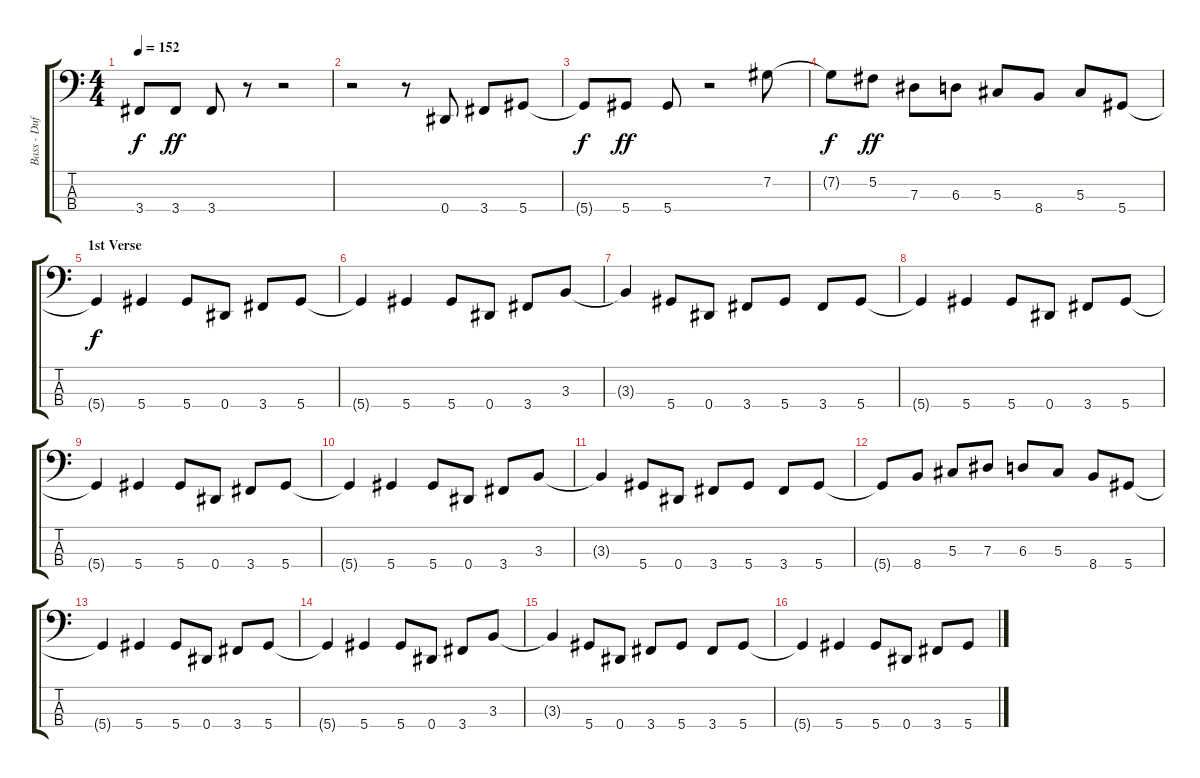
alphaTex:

\track ("Bass - Duff \"Rose\" McKagan" "Bass - Duf") {instrument electricbassfinger}
\staff {score tabs}
\tuning (Gb2 Db2 Ab1 Eb1) {hide}
\ts (4 4)
\tempo 152
\clef f4
\ks c
3.4{t}.8{dy f} 3.4.8{dy ff} 3.4.8 r.8 r.2 |
r.2 r.8 0.4.8 3.4.8 5.4.8 |
5.4{t}.8{dy f} 5.4.8{dy ff} 5.4.8 r.2 7.2.8 |
7.2{t}.8{dy f} 5.2.8{dy ff} 7.3.8 6.3.8 5.3.8 8.4.8 5.3.8 5.4.8 |
\section ("" "1st Verse")
5.4{t}.4{dy f} 5.4.4 5.4.8 0.4.8 3.4.8 5.4.8 |
5.4{t}.4 5.4.4 5.4.8 0.4.8 3.4.8 3.3.8 |
3.3{t}.4 5.4.8 0.4.8 3.4.8 5.4.8 3.4.8 5.4.8 |
5.4{t}.4 5.4.4 5.4.8 0.4.8 3.4.8 5.4.8 |
5.4{t}.4 5.4.4 5.4.8 0.4.8 3.4.8 5.4.8 |
5.4{t}.4 5.4.4 5.4.8 0.4.8 3.4.8 3.3.8 |
3.3{t}.4 5.4.8 0.4.8 3.4.8 5.4.8 3.4.8 5.4.8 |
5.4{t}.8 8.4.8 5.3.8 7.3.8 6.3.8 5.3.8 8.4.8 5.4.8 |
5.4{t}.4 5.4.4 5.4.8 0.4.8 3.4.8 5.4.8 |
5.4{t}.4 5.4.4 5.4.8 0.4.8 3.4.8 3.3.8 |
3.3{t}.4 5.4.8 0.4.8 3.4.8 5.4.8 3.4.8 5.4.8 |
5.4{t}.4 5.4.4 5.4.8 0.4.8 3.4.8 5.4.8
